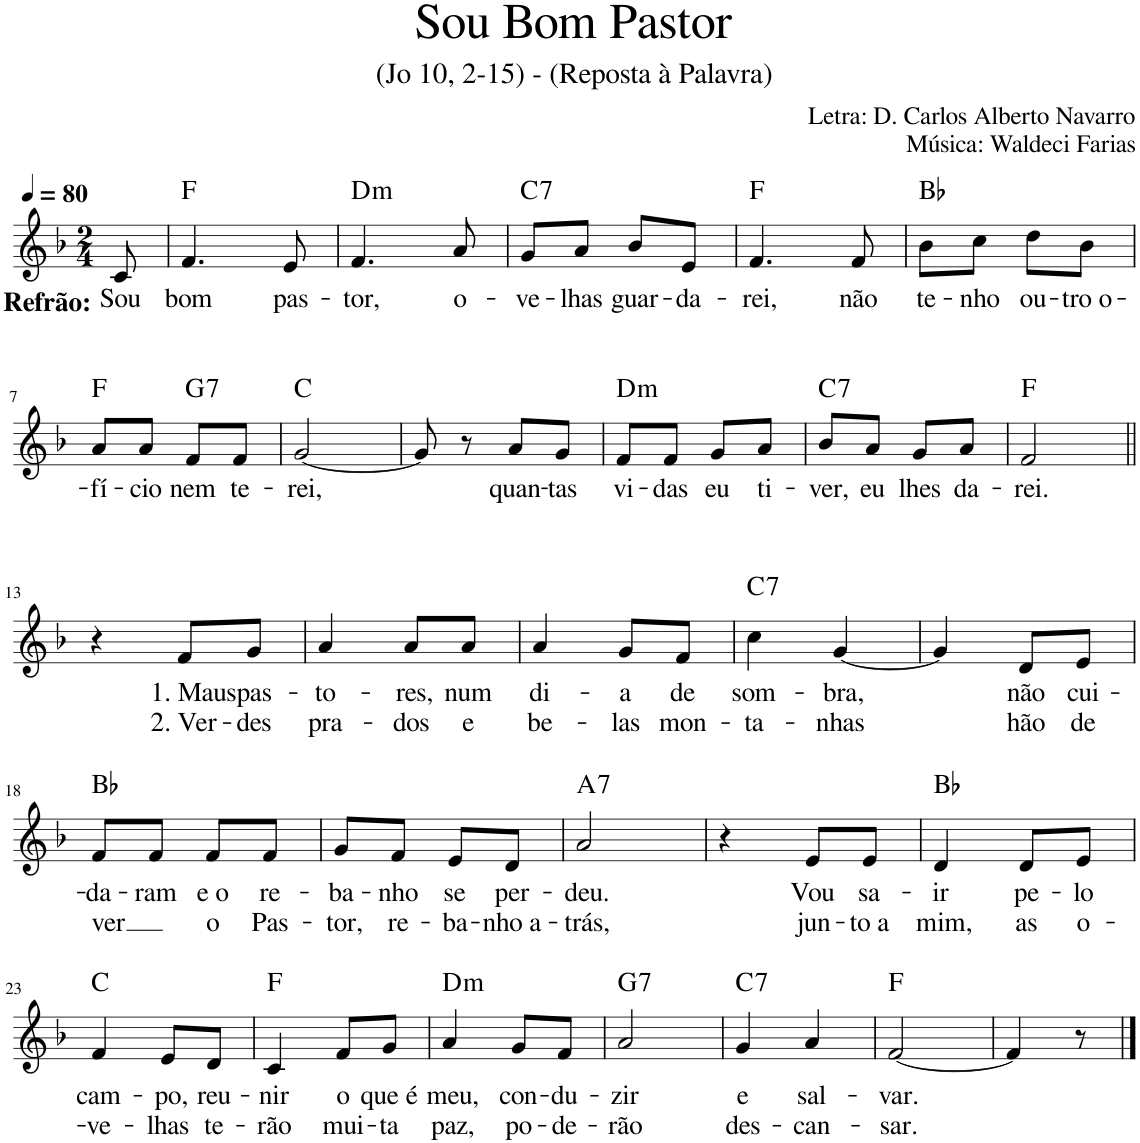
**kern	**text	**text	**harte
*part1	*part1	*part1	*part1
*staff1	*staff1	*staff1	*
*I"Voz	*	*	*
*I'Vo.	*	*	*
*clefG2	*	*	*
*k[b-]	*	*	*
*M2/4	*	*	*
*MM80	*	*	*
=1	=1	=1	=1
!LO:TX:b:B:t=Refrão&colon;	!	!	!
!	!LO:LY:b	!	!
8c/	Sou	.	.
=2	=2	=2	=2
!	!LO:LY:b	!	!
4.f/	bom	.	F:maj
!	!LO:LY:b	!	!
8e/	pas-	.	.
=3	=3	=3	=3
!	!LO:LY:b	!	!LO:H:kt=m
4.f/	-tor,	.	D:min
!	!LO:LY:b	!	!
8a/	o-	.	.
=4	=4	=4	=4
!	!LO:LY:b	!	!LO:H:kt=7
8g/L	-ve-	.	C:7
!	!LO:LY:b	!	!
8a/J	-lhas	.	.
!	!LO:LY:b	!	!
8b-/L	guar-	.	.
!	!LO:LY:b	!	!
8e/J	-da-	.	.
=5	=5	=5	=5
!	!LO:LY:b	!	!
4.f/	-rei,	.	F:maj
!	!LO:LY:b	!	!
8f/	não	.	.
=6	=6	=6	=6
!	!LO:LY:b	!	!
8b-\L	te-	.	Bb:maj
!	!LO:LY:b	!	!
8cc\J	-nho	.	.
!	!LO:LY:b	!	!
8dd\L	ou-	.	.
!	!LO:LY:b	!	!
8b-\J	-tro o-	.	.
!!LO:LB:g=z
=7	=7	=7	=7
!	!LO:LY:b	!	!
8a/L	-fí-	.	F:maj
!	!LO:LY:b	!	!
8a/J	-cio	.	.
!	!LO:LY:b	!	!LO:H:kt=7
8f/L	nem	.	G:7
!	!LO:LY:b	!	!
8f/J	te-	.	.
=8	=8	=8	=8
!	!LO:LY:b	!	!
[2g/	-rei,	.	C:maj
=9	=9	=9	=9
8g/]	.	.	.
8r	.	.	.
!	!LO:LY:b	!	!
8a/L	quan-	.	.
!	!LO:LY:b	!	!
8g/J	-tas	.	.
=10	=10	=10	=10
!	!LO:LY:b	!	!LO:H:kt=m
8f/L	vi-	.	D:min
!	!LO:LY:b	!	!
8f/J	-das	.	.
!	!LO:LY:b	!	!
8g/L	eu	.	.
!	!LO:LY:b	!	!
8a/J	ti-	.	.
=11	=11	=11	=11
!	!LO:LY:b	!	!LO:H:kt=7
8b-/L	-ver,	.	C:7
!	!LO:LY:b	!	!
8a/J	eu	.	.
!	!LO:LY:b	!	!
8g/L	lhes	.	.
!	!LO:LY:b	!	!
8a/J	da-	.	.
=12	=12	=12	=12
!	!LO:LY:b	!	!
2f/	-rei.	.	F:maj
!!LO:LB:g=z
=13||	=13||	=13||	=13||
4r	.	.	.
!	!LO:LY:b	!LO:LY:b	!
8f/L	1. Maus	2. Ver-	.
!	!LO:LY:b	!LO:LY:b	!
8g/J	pas-	-des	.
=14	=14	=14	=14
!	!LO:LY:b	!LO:LY:b	!
4a/	-to-	pra-	.
!	!LO:LY:b	!LO:LY:b	!
8a/L	-res,	-dos	.
!	!LO:LY:b	!LO:LY:b	!
8a/J	num	e	.
=15	=15	=15	=15
!	!LO:LY:b	!LO:LY:b	!
4a/	di-	be-	.
!	!LO:LY:b	!LO:LY:b	!
8g/L	-a	-las	.
!	!LO:LY:b	!LO:LY:b	!
8f/J	de	mon-	.
=16	=16	=16	=16
!	!LO:LY:b	!LO:LY:b	!LO:H:kt=7
4cc\	som-	-ta-	C:7
!	!LO:LY:b	!LO:LY:b	!
[4g/	-bra,	-nhas	.
=17	=17	=17	=17
4g/]	.	.	.
!	!LO:LY:b	!LO:LY:b	!
8d/L	não	hão	.
!	!LO:LY:b	!LO:LY:b	!
8e/J	cui-	de	.
!!LO:LB:g=z
=18	=18	=18	=18
!	!LO:LY:b	!LO:LY:b	!
8f/L	-da-	ver	Bb:maj
!	!LO:LY:b	!	!
8f/J	-ram	.	.
!	!LO:LY:b	!LO:LY:b	!
8f/L	e o	o	.
!	!LO:LY:b	!LO:LY:b	!
8f/J	re-	Pas-	.
=19	=19	=19	=19
!	!LO:LY:b	!LO:LY:b	!
8g/L	-ba-	-tor,	.
!	!LO:LY:b	!LO:LY:b	!
8f/J	-nho	re-	.
!	!LO:LY:b	!LO:LY:b	!
8e/L	se	-ba-	.
!	!LO:LY:b	!LO:LY:b	!
8d/J	per-	-nho a-	.
=20	=20	=20	=20
!	!LO:LY:b	!LO:LY:b	!LO:H:kt=7
2a/	-deu.	-trás,	A:7
=21	=21	=21	=21
4r	.	.	.
!	!LO:LY:b	!LO:LY:b	!
8e/L	Vou	jun-	.
!	!LO:LY:b	!LO:LY:b	!
8e/J	sa-	-to a	.
=22	=22	=22	=22
!	!LO:LY:b	!LO:LY:b	!
4d/	-ir	mim,	Bb:maj
!	!LO:LY:b	!LO:LY:b	!
8d/L	pe-	as	.
!	!LO:LY:b	!LO:LY:b	!
8e/J	-lo	o-	.
!!LO:LB:g=z
=23	=23	=23	=23
!	!LO:LY:b	!LO:LY:b	!
4f/	cam-	-ve-	C:maj
!	!LO:LY:b	!LO:LY:b	!
8e/L	-po,	-lhas	.
!	!LO:LY:b	!LO:LY:b	!
8d/J	reu-	te-	.
=24	=24	=24	=24
!	!LO:LY:b	!LO:LY:b	!
4c/	-nir	-rão	F:maj
!	!LO:LY:b	!LO:LY:b	!
8f/L	o	mui-	.
!	!LO:LY:b	!LO:LY:b	!
8g/J	que é	-ta	.
=25	=25	=25	=25
!	!LO:LY:b	!LO:LY:b	!LO:H:kt=m
4a/	meu,	paz,	D:min
!	!LO:LY:b	!LO:LY:b	!
8g/L	con-	po-	.
!	!LO:LY:b	!LO:LY:b	!
8f/J	-du-	-de-	.
=26	=26	=26	=26
!	!LO:LY:b	!LO:LY:b	!LO:H:kt=7
2a/	-zir	-rão	G:7
=27	=27	=27	=27
!	!LO:LY:b	!LO:LY:b	!LO:H:kt=7
4g/	e	des-	C:7
!	!LO:LY:b	!LO:LY:b	!
4a/	sal-	-can-	.
=28	=28	=28	=28
!	!LO:LY:b	!LO:LY:b	!
[2f/	-var.	-sar.	F:maj
=29	=29	=29	=29
4f/]	.	.	.
8r	.	.	.
==	==	==	==
*-	*-	*-	*-
